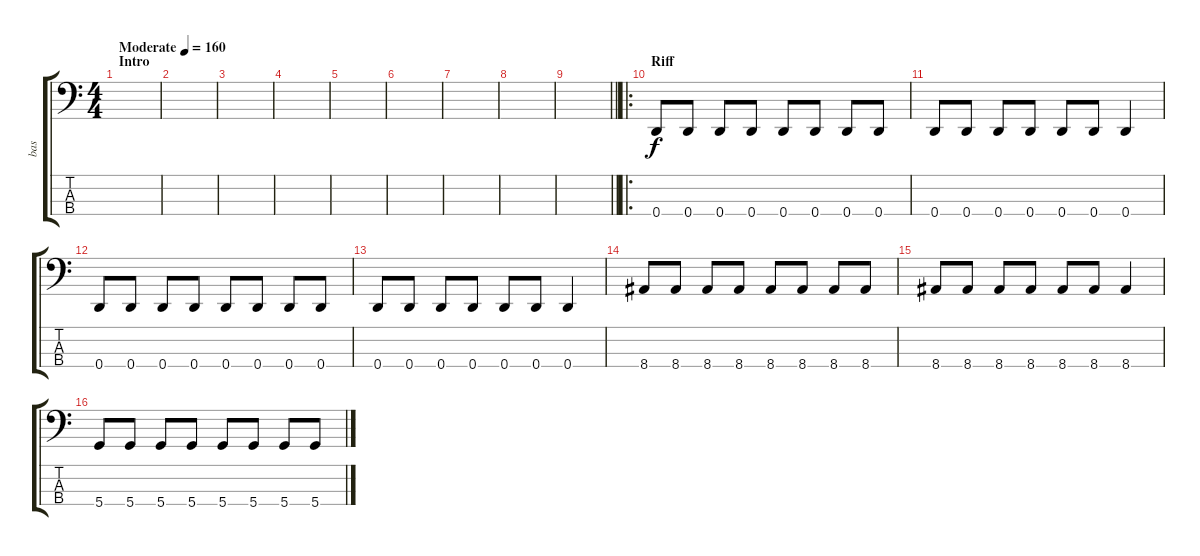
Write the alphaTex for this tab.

\track ("bas" "bas") {instrument electricbassfinger}
\staff {score tabs}
\tuning (G2 D2 A1 D1) {hide}
\ts (4 4)
\section ("" "Intro")
\tempo (160 "Moderate")
\clef f4
\ks c
|
|
|
|
|
|
|
|
\barLineRight lightlight
|
\ro
\section ("" "Riff")
0.4.8 0.4.8 0.4.8 0.4.8 0.4.8 0.4.8 0.4.8 0.4.8 |
0.4.8 0.4.8 0.4.8 0.4.8 0.4.8 0.4.8 0.4.4 |
0.4.8 0.4.8 0.4.8 0.4.8 0.4.8 0.4.8 0.4.8 0.4.8 |
0.4.8 0.4.8 0.4.8 0.4.8 0.4.8 0.4.8 0.4.4 |
8.4.8 8.4.8 8.4.8 8.4.8 8.4.8 8.4.8 8.4.8 8.4.8 |
8.4.8 8.4.8 8.4.8 8.4.8 8.4.8 8.4.8 8.4.4 |
5.4.8 5.4.8 5.4.8 5.4.8 5.4.8 5.4.8 5.4.8 5.4.8
